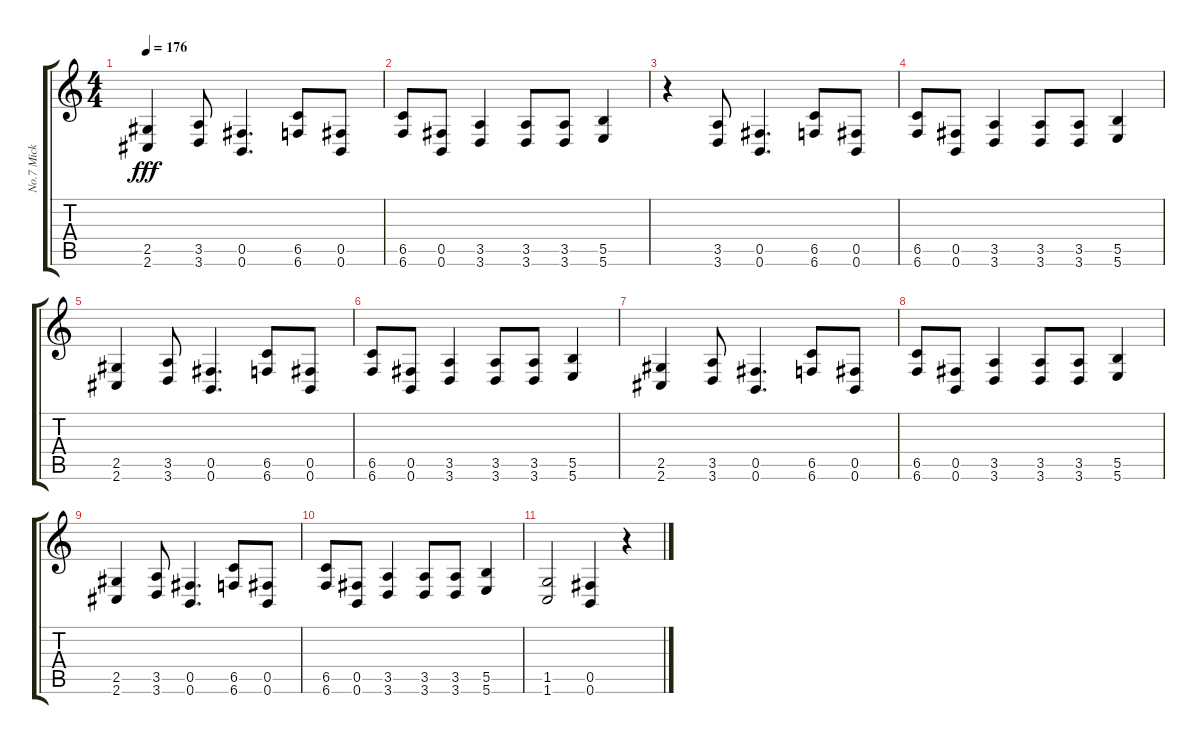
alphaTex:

\track ("No.7 Mick" "No.7 Mick") {instrument distortionguitar}
\staff {score tabs}
\tuning (Db4 Ab3 E3 B2 Gb2 B1) {hide}
\ts (4 4)
\tempo 176
\clef g2
\ks c
(2.5 2.6).4{dy fff} (3.5 3.6).8 (0.5 0.6).4{d} (6.5 6.6).8 (0.5 0.6).8 |
(6.5 6.6).8 (0.5 0.6).8 (3.5 3.6).4 (3.5 3.6).8 (3.5 3.6).8 (5.5 5.6).4 |
r.4 (3.5 3.6).8 (0.5 0.6).4{d} (6.5 6.6).8 (0.5 0.6).8 |
(6.5 6.6).8 (0.5 0.6).8 (3.5 3.6).4 (3.5 3.6).8 (3.5 3.6).8 (5.5 5.6).4 |
(2.5 2.6).4 (3.5 3.6).8 (0.5 0.6).4{d} (6.5 6.6).8 (0.5 0.6).8 |
(6.5 6.6).8 (0.5 0.6).8 (3.5 3.6).4 (3.5 3.6).8 (3.5 3.6).8 (5.5 5.6).4 |
(2.5 2.6).4 (3.5 3.6).8 (0.5 0.6).4{d} (6.5 6.6).8 (0.5 0.6).8 |
(6.5 6.6).8 (0.5 0.6).8 (3.5 3.6).4 (3.5 3.6).8 (3.5 3.6).8 (5.5 5.6).4 |
(2.5 2.6).4 (3.5 3.6).8 (0.5 0.6).4{d} (6.5 6.6).8 (0.5 0.6).8 |
(6.5 6.6).8 (0.5 0.6).8 (3.5 3.6).4 (3.5 3.6).8 (3.5 3.6).8 (5.5 5.6).4 |
(1.5 1.6).2 (0.5 0.6).4 r.4
